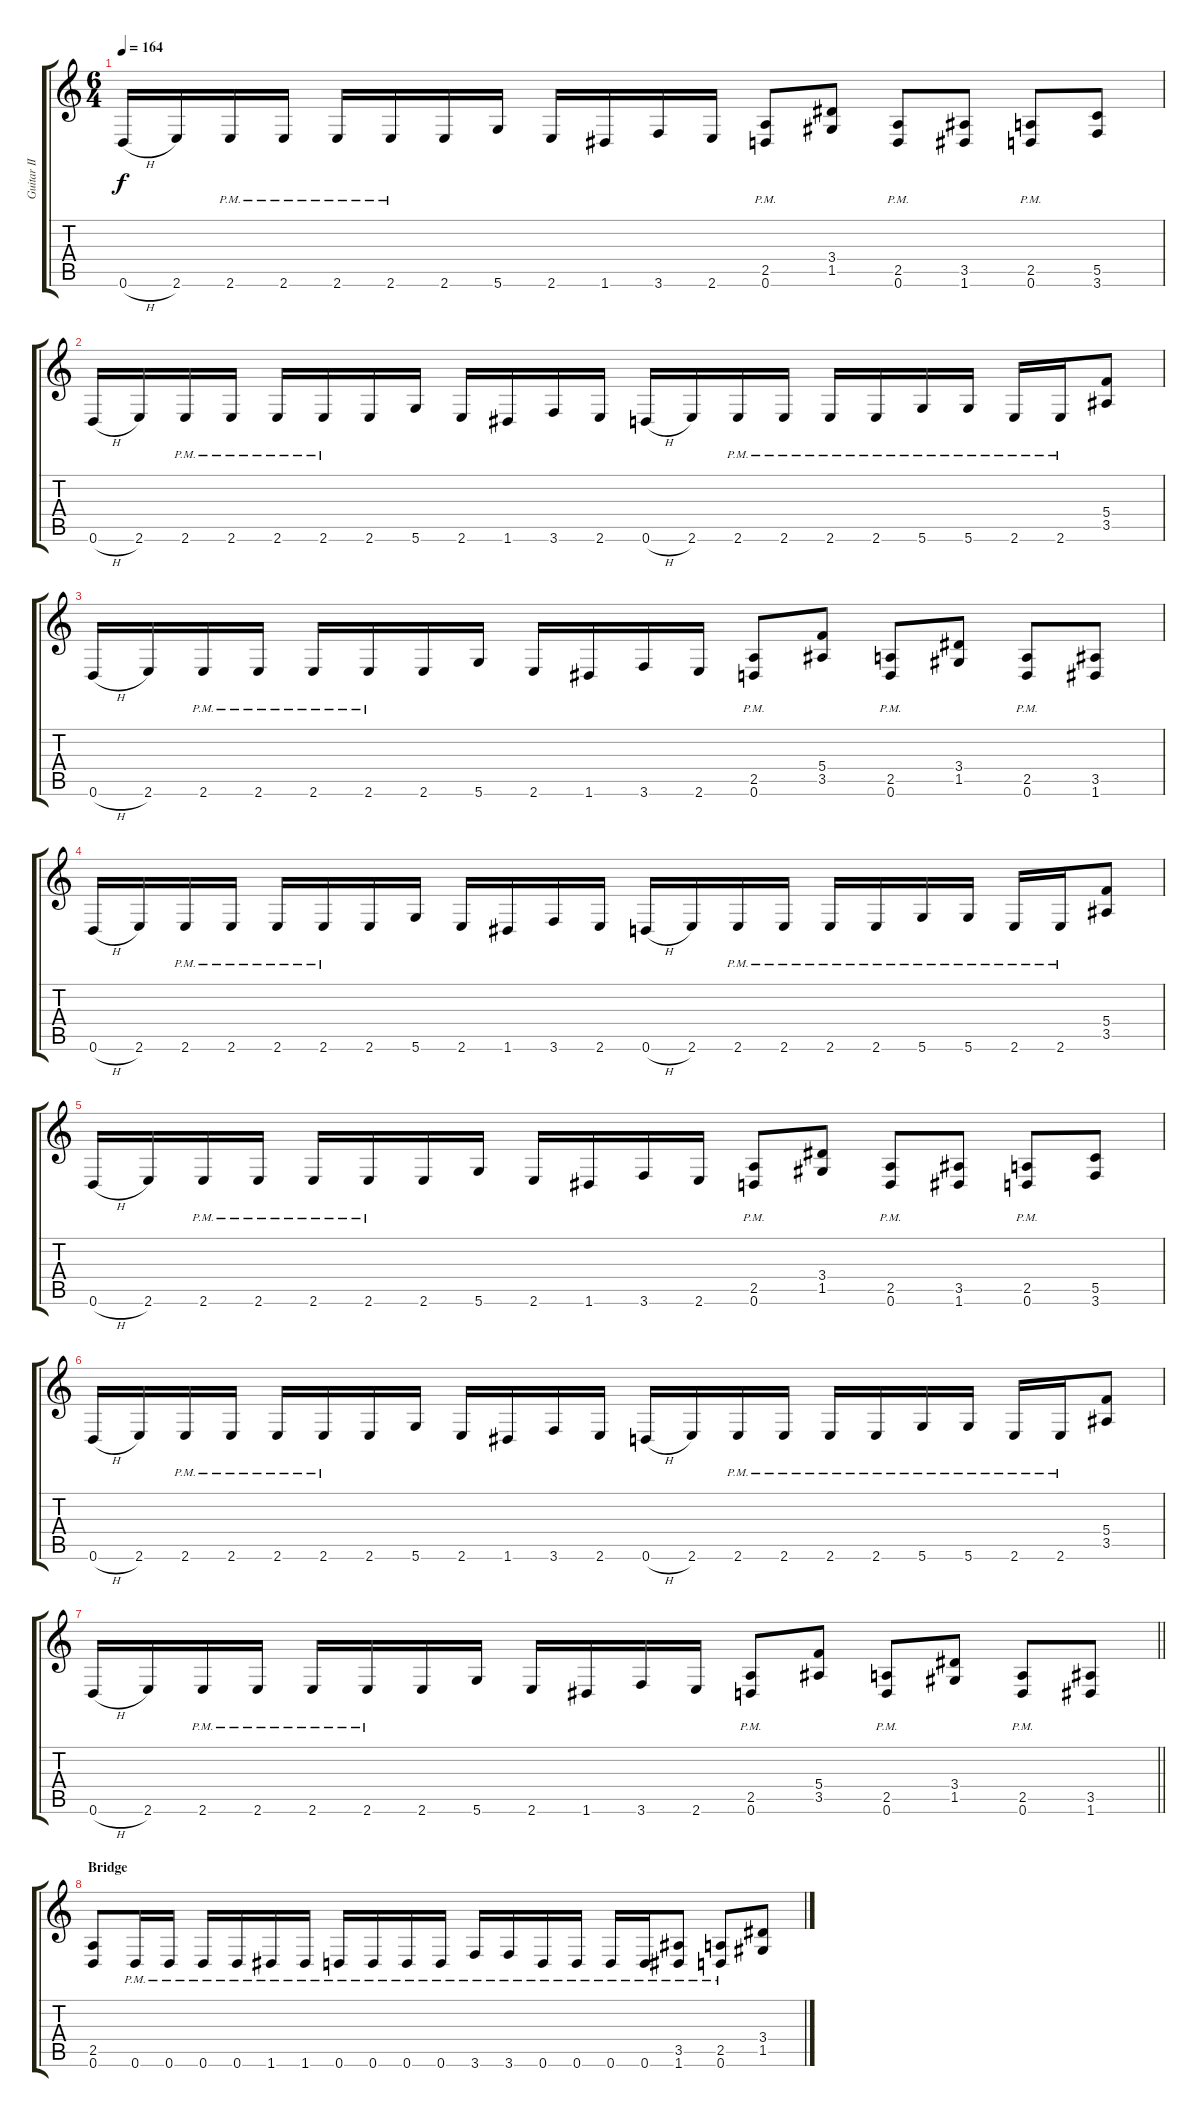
\track ("Guitar II" "Guitar II") {instrument distortionguitar}
\staff {score tabs}
\tuning (D4 A3 F3 C3 G2 D2) {hide}
\ts (6 4)
\tempo 164
\clef g2
\ks c
0.6{h}.16{dy f} 2.6.16 2.6{pm}.16 2.6{pm}.16 2.6{pm}.16 2.6{pm}.16 2.6.16 5.6.16 2.6.16 1.6.16 3.6.16 2.6.16 (2.5{pm} 0.6{pm}).8 (3.4 1.5).8 (2.5{pm} 0.6{pm}).8 (3.5 1.6).8 (2.5{pm} 0.6{pm}).8 (5.5 3.6).8 |
0.6{h}.16 2.6.16 2.6{pm}.16 2.6{pm}.16 2.6{pm}.16 2.6{pm}.16 2.6.16 5.6.16 2.6.16 1.6.16 3.6.16 2.6.16 0.6{h}.16 2.6.16 2.6{pm}.16 2.6{pm}.16 2.6{pm}.16 2.6{pm}.16 5.6{pm}.16 5.6{pm}.16 2.6{pm}.16 2.6{pm}.16 (5.4 3.5).8 |
0.6{h}.16 2.6.16 2.6{pm}.16 2.6{pm}.16 2.6{pm}.16 2.6{pm}.16 2.6.16 5.6.16 2.6.16 1.6.16 3.6.16 2.6.16 (2.5{pm} 0.6{pm}).8 (5.4 3.5).8 (2.5{pm} 0.6{pm}).8 (3.4 1.5).8 (2.5{pm} 0.6{pm}).8 (3.5 1.6).8 |
0.6{h}.16 2.6.16 2.6{pm}.16 2.6{pm}.16 2.6{pm}.16 2.6{pm}.16 2.6.16 5.6.16 2.6.16 1.6.16 3.6.16 2.6.16 0.6{h}.16 2.6.16 2.6{pm}.16 2.6{pm}.16 2.6{pm}.16 2.6{pm}.16 5.6{pm}.16 5.6{pm}.16 2.6{pm}.16 2.6{pm}.16 (5.4 3.5).8 |
0.6{h}.16 2.6.16 2.6{pm}.16 2.6{pm}.16 2.6{pm}.16 2.6{pm}.16 2.6.16 5.6.16 2.6.16 1.6.16 3.6.16 2.6.16 (2.5{pm} 0.6{pm}).8 (3.4 1.5).8 (2.5{pm} 0.6{pm}).8 (3.5 1.6).8 (2.5{pm} 0.6{pm}).8 (5.5 3.6).8 |
0.6{h}.16 2.6.16 2.6{pm}.16 2.6{pm}.16 2.6{pm}.16 2.6{pm}.16 2.6.16 5.6.16 2.6.16 1.6.16 3.6.16 2.6.16 0.6{h}.16 2.6.16 2.6{pm}.16 2.6{pm}.16 2.6{pm}.16 2.6{pm}.16 5.6{pm}.16 5.6{pm}.16 2.6{pm}.16 2.6{pm}.16 (5.4 3.5).8 |
\barLineRight lightlight
0.6{h}.16 2.6.16 2.6{pm}.16 2.6{pm}.16 2.6{pm}.16 2.6{pm}.16 2.6.16 5.6.16 2.6.16 1.6.16 3.6.16 2.6.16 (2.5{pm} 0.6{pm}).8 (5.4 3.5).8 (2.5{pm} 0.6{pm}).8 (3.4 1.5).8 (2.5{pm} 0.6{pm}).8 (3.5 1.6).8 |
\section ("" "Bridge")
(2.5 0.6).8 0.6{pm}.16 0.6{pm}.16 0.6{pm}.16 0.6{pm}.16 1.6{pm}.16 1.6{pm}.16 0.6{pm}.16 0.6{pm}.16 0.6{pm}.16 0.6{pm}.16 3.6{pm}.16 3.6{pm}.16 0.6{pm}.16 0.6{pm}.16 0.6{pm}.16 0.6{pm}.16 (3.5{pm} 1.6{pm}).8 (2.5{pm} 0.6{pm}).8 (3.4 1.5).8
